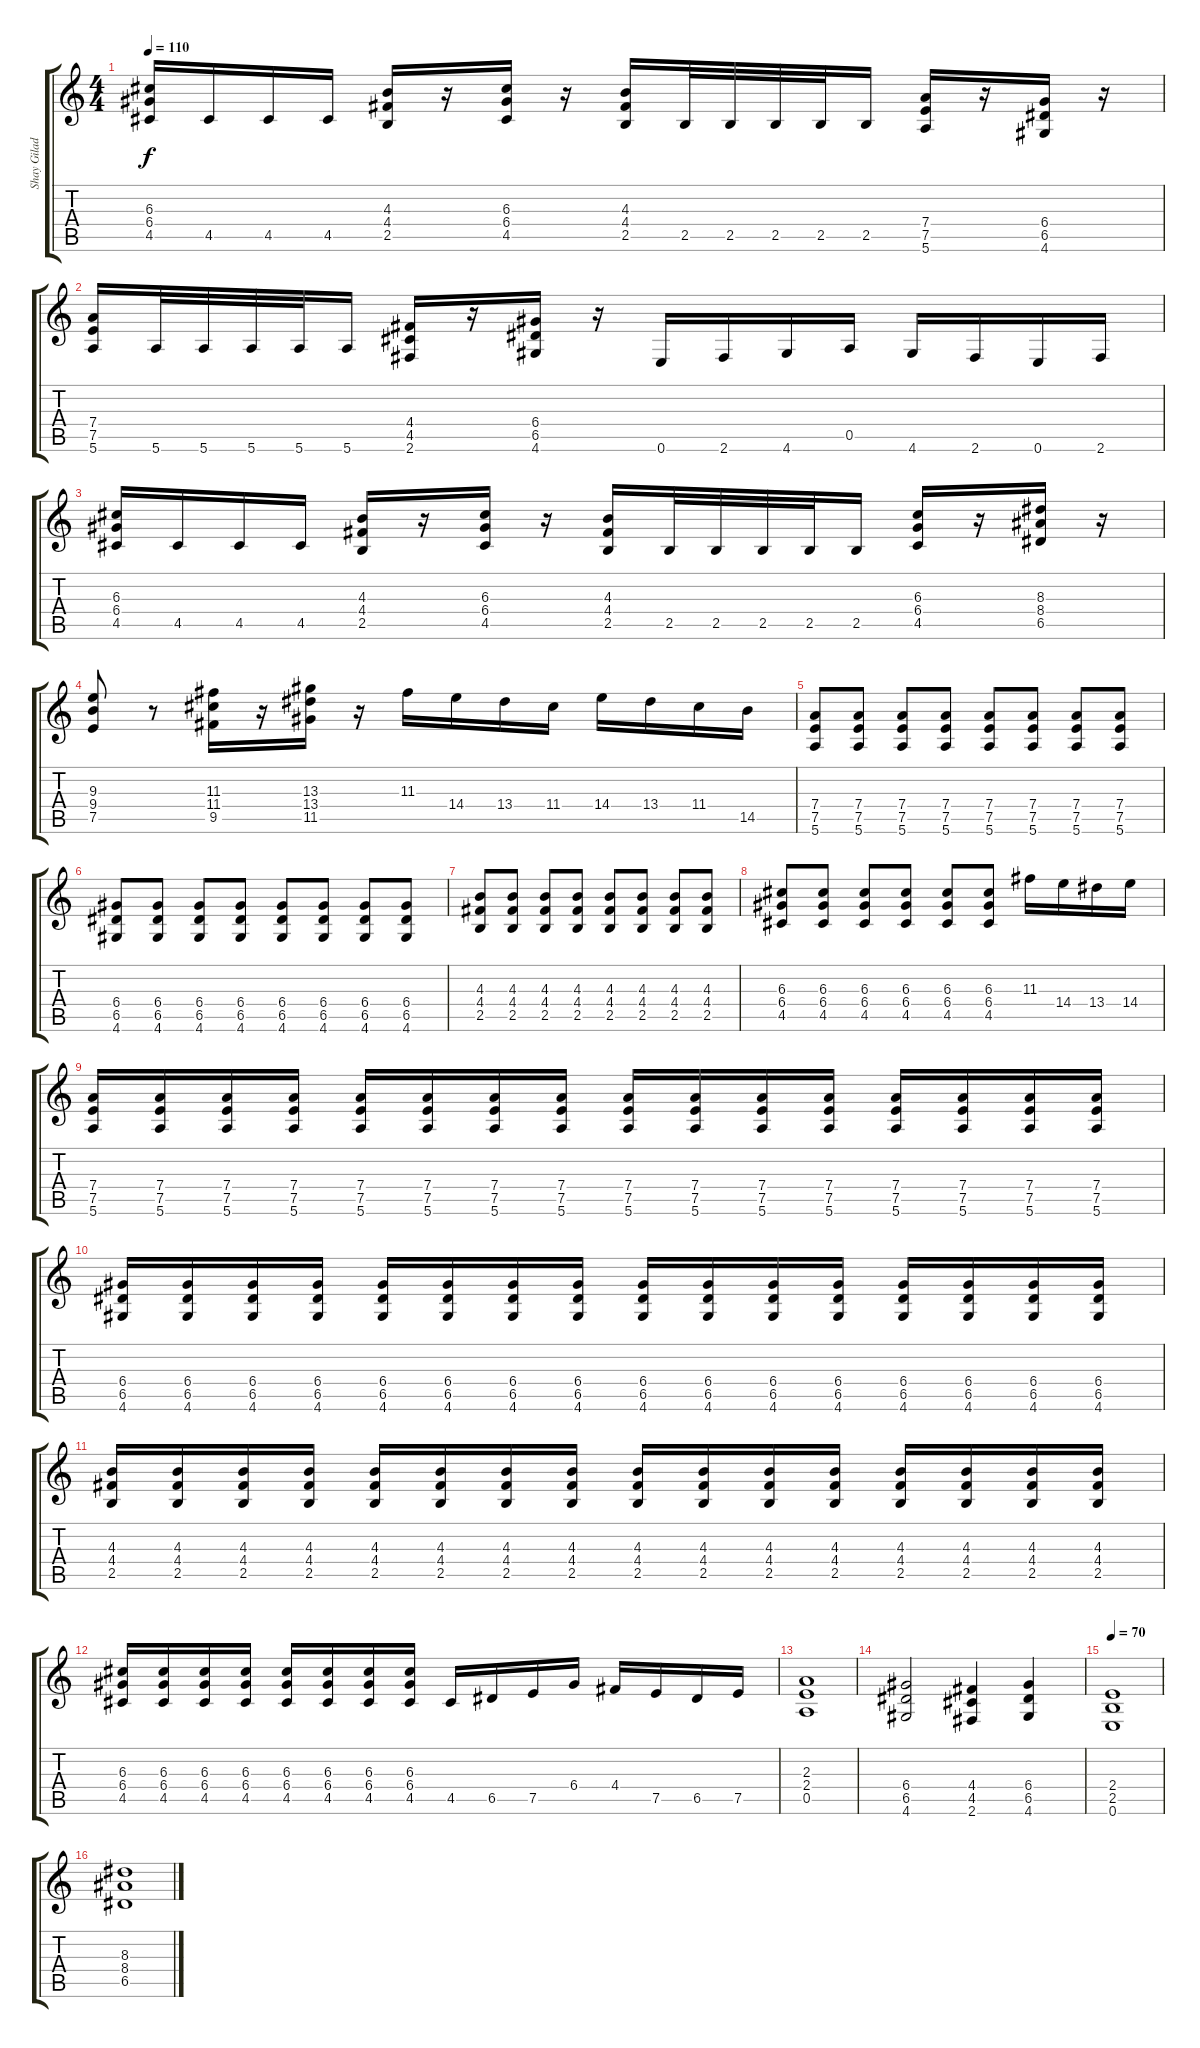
\track ("Shay Giladi" "Shay Gilad") {instrument distortionguitar}
\staff {score tabs}
\tuning (E4 B3 G3 D3 A2 E2) {hide}
\ts (4 4)
\tempo 110
\clef g2
\ks c
(6.3 6.4 4.5).16{dy f instrument distortionguitar} 4.5.16 4.5.16 4.5.16 (4.3 4.4 2.5).16 r.16 (6.3 6.4 4.5).16 r.16 (4.3 4.4 2.5).16 2.5.32 2.5.32 2.5.32 2.5.32 2.5.16 (7.4 7.5 5.6).16 r.16 (6.4 6.5 4.6).16 r.16 |
(7.4 7.5 5.6).16 5.6.32 5.6.32 5.6.32 5.6.32 5.6.16 (4.4 4.5 2.6).16 r.16 (6.4 6.5 4.6).16 r.16 0.6.16 2.6.16 4.6.16 0.5.16 4.6.16 2.6.16 0.6.16 2.6.16 |
(6.3 6.4 4.5).16{instrument distortionguitar} 4.5.16 4.5.16 4.5.16 (4.3 4.4 2.5).16 r.16 (6.3 6.4 4.5).16 r.16 (4.3 4.4 2.5).16 2.5.32 2.5.32 2.5.32 2.5.32 2.5.16 (6.3 6.4 4.5).16 r.16 (8.3 8.4 6.5).16 r.16 |
(9.3 9.4 7.5).8 r.8 (11.3 11.4 9.5).16 r.16 (13.3 13.4 11.5).16 r.16 11.3.16 14.4.16 13.4.16 11.4.16 14.4.16 13.4.16 11.4.16 14.5.16 |
(7.4 7.5 5.6).8 (7.4 7.5 5.6).8 (7.4 7.5 5.6).8 (7.4 7.5 5.6).8 (7.4 7.5 5.6).8 (7.4 7.5 5.6).8 (7.4 7.5 5.6).8 (7.4 7.5 5.6).8 |
(6.4 6.5 4.6).8 (6.4 6.5 4.6).8 (6.4 6.5 4.6).8 (6.4 6.5 4.6).8 (6.4 6.5 4.6).8 (6.4 6.5 4.6).8 (6.4 6.5 4.6).8 (6.4 6.5 4.6).8 |
(4.3 4.4 2.5).8 (4.3 4.4 2.5).8 (4.3 4.4 2.5).8 (4.3 4.4 2.5).8 (4.3 4.4 2.5).8 (4.3 4.4 2.5).8 (4.3 4.4 2.5).8 (4.3 4.4 2.5).8 |
(6.3 6.4 4.5).8 (6.3 6.4 4.5).8 (6.3 6.4 4.5).8 (6.3 6.4 4.5).8 (6.3 6.4 4.5).8 (6.3 6.4 4.5).8 11.3.16 14.4.16 13.4.16 14.4.16 |
(7.4 7.5 5.6).16 (7.4 7.5 5.6).16 (7.4 7.5 5.6).16 (7.4 7.5 5.6).16 (7.4 7.5 5.6).16 (7.4 7.5 5.6).16 (7.4 7.5 5.6).16 (7.4 7.5 5.6).16 (7.4 7.5 5.6).16 (7.4 7.5 5.6).16 (7.4 7.5 5.6).16 (7.4 7.5 5.6).16 (7.4 7.5 5.6).16 (7.4 7.5 5.6).16 (7.4 7.5 5.6).16 (7.4 7.5 5.6).16 |
(6.4 6.5 4.6).16 (6.4 6.5 4.6).16 (6.4 6.5 4.6).16 (6.4 6.5 4.6).16 (6.4 6.5 4.6).16 (6.4 6.5 4.6).16 (6.4 6.5 4.6).16 (6.4 6.5 4.6).16 (6.4 6.5 4.6).16 (6.4 6.5 4.6).16 (6.4 6.5 4.6).16 (6.4 6.5 4.6).16 (6.4 6.5 4.6).16 (6.4 6.5 4.6).16 (6.4 6.5 4.6).16 (6.4 6.5 4.6).16 |
(4.3 4.4 2.5).16 (4.3 4.4 2.5).16 (4.3 4.4 2.5).16 (4.3 4.4 2.5).16 (4.3 4.4 2.5).16 (4.3 4.4 2.5).16 (4.3 4.4 2.5).16 (4.3 4.4 2.5).16 (4.3 4.4 2.5).16 (4.3 4.4 2.5).16 (4.3 4.4 2.5).16 (4.3 4.4 2.5).16 (4.3 4.4 2.5).16 (4.3 4.4 2.5).16 (4.3 4.4 2.5).16 (4.3 4.4 2.5).16 |
(6.3 6.4 4.5).16 (6.3 6.4 4.5).16 (6.3 6.4 4.5).16 (6.3 6.4 4.5).16 (6.3 6.4 4.5).16 (6.3 6.4 4.5).16 (6.3 6.4 4.5).16 (6.3 6.4 4.5).16 4.5.16 6.5.16 7.5.16 6.4.16 4.4.16 7.5.16 6.5.16 7.5.16 |
(2.3 2.4 0.5).1 |
(6.4 6.5 4.6).2 (4.4 4.5 2.6).4 (6.4 6.5 4.6).4 |
\tempo 70
(2.4 2.5 0.6).1 |
(8.3 8.4 6.5).1
